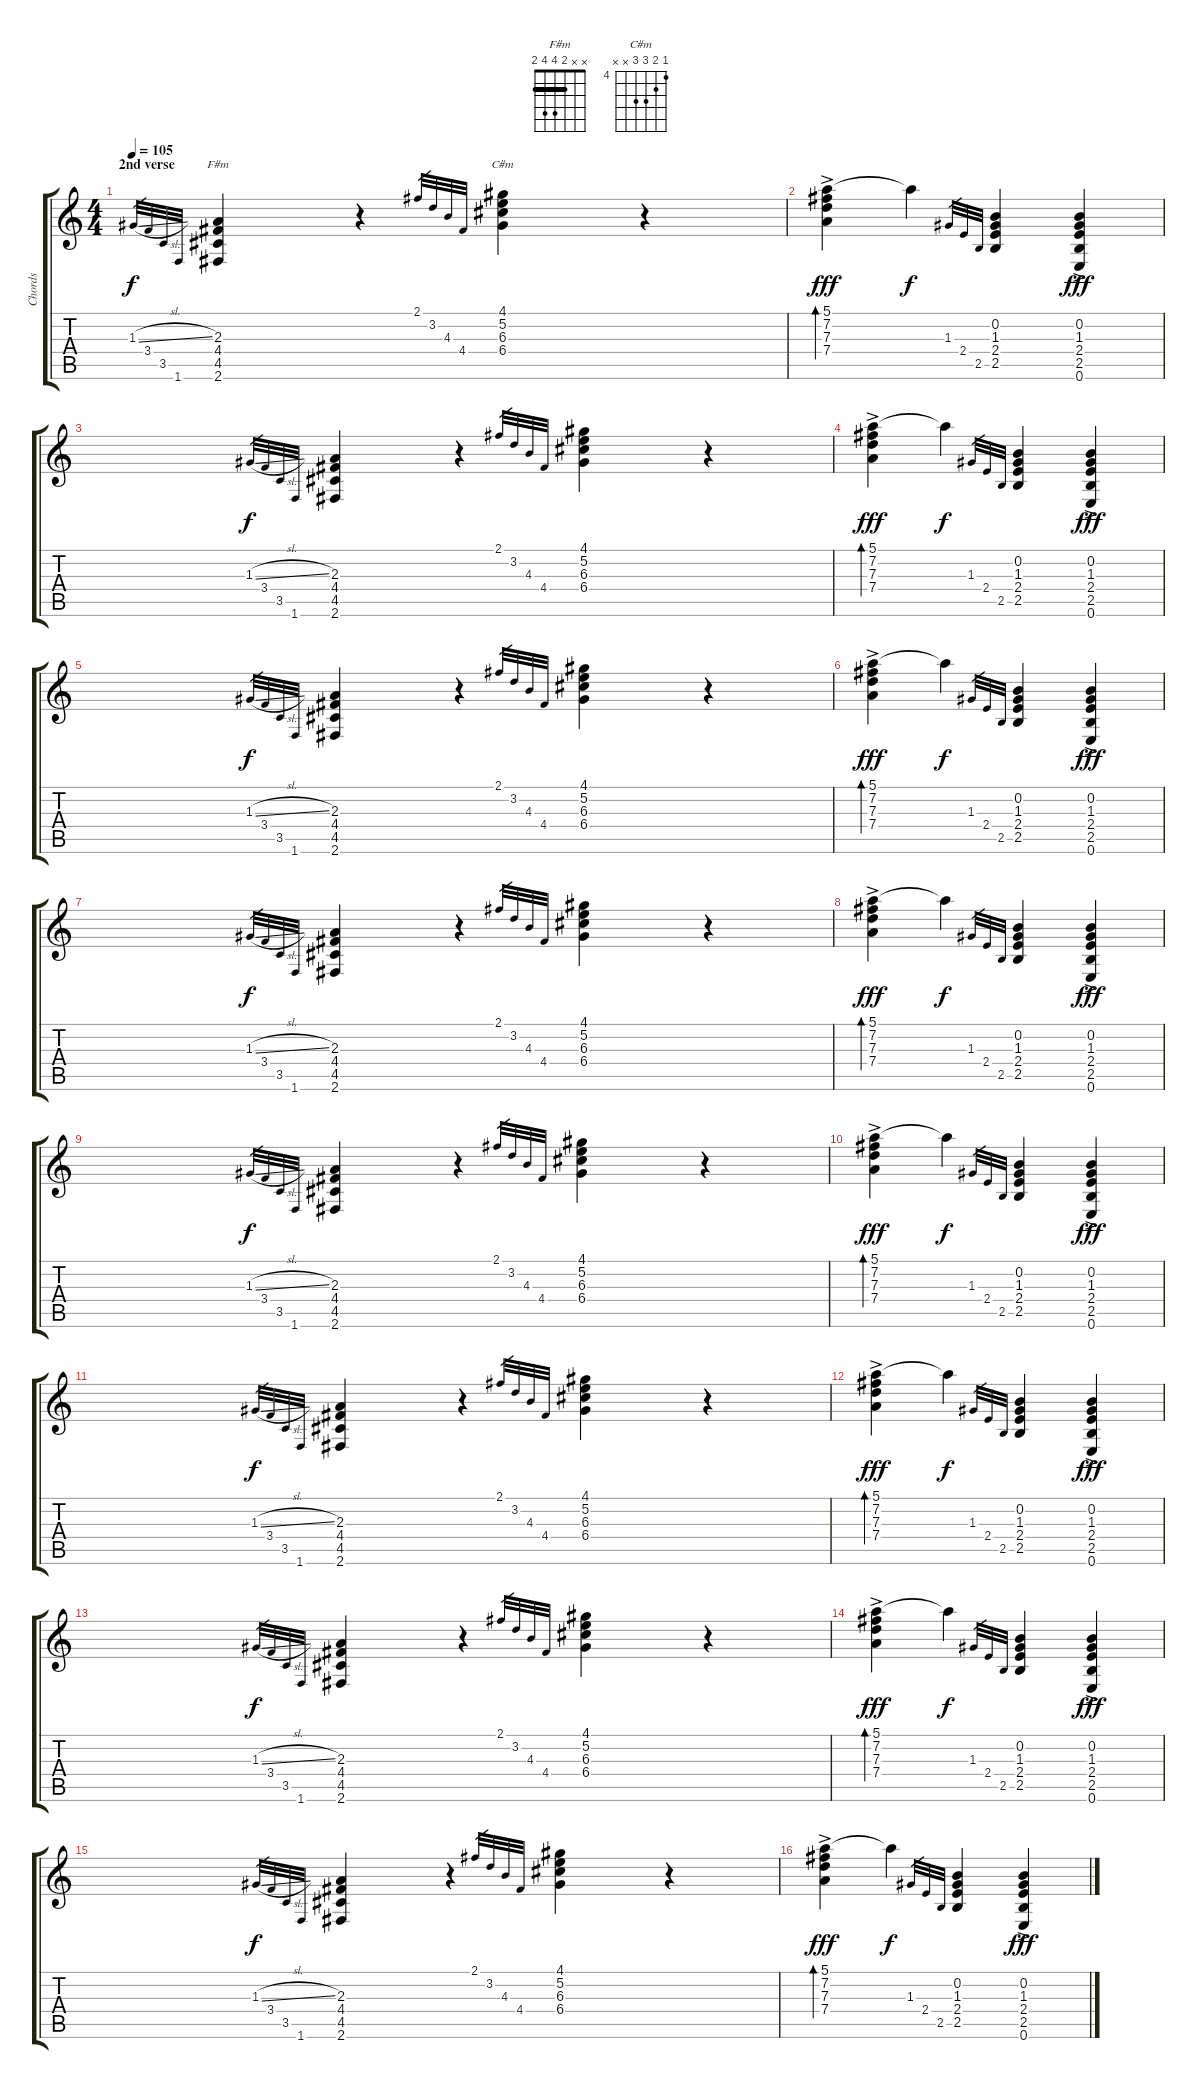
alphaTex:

\track ("Chords" "Chords") {instrument acousticguitarnylon}
\staff {score tabs}
\tuning (E4 B3 G3 D3 A2 E2) {hide}
\chord ("F#m" x x 2 4 4 2) {barre 2}
\chord ("C#m" 4 5 6 6 x x) {firstfret 4}
\ts (4 4)
\section ("" "2nd verse")
\tempo 105
\clef g2
\ks c
1.3{sl}.32{gr dy f} 3.4.32{gr} 3.5.32{gr} 1.6.32{gr} (2.3 4.4 4.5 2.6).4{ch "F#m"} r.4 2.1.32{gr} 3.2.32{gr} 4.3.32{gr} 4.4.32{gr} (4.1 5.2 6.3 6.4).4{ch "C#m"} r.4 |
(5.1 7.2{ac} 7.3{ac} 7.4).4{bd 30 dy fff} 5.1{t}.4{dy f} 1.3.32{gr} 2.4.32{gr} 2.5.32{gr} (0.2 1.3 2.4 2.5).4 (0.2 1.3 2.4{ac} 2.5{ac} 0.6).4{dy fff} |
1.3{sl}.32{gr dy f} 3.4.32{gr} 3.5.32{gr} 1.6.32{gr} (2.3 4.4 4.5 2.6).4 r.4 2.1.32{gr} 3.2.32{gr} 4.3.32{gr} 4.4.32{gr} (4.1 5.2 6.3 6.4).4 r.4 |
(5.1 7.2{ac} 7.3{ac} 7.4).4{bd 30 dy fff} 5.1{t}.4{dy f} 1.3.32{gr} 2.4.32{gr} 2.5.32{gr} (0.2 1.3 2.4 2.5).4 (0.2 1.3 2.4{ac} 2.5{ac} 0.6).4{dy fff} |
1.3{sl}.32{gr dy f} 3.4.32{gr} 3.5.32{gr} 1.6.32{gr} (2.3 4.4 4.5 2.6).4 r.4 2.1.32{gr} 3.2.32{gr} 4.3.32{gr} 4.4.32{gr} (4.1 5.2 6.3 6.4).4 r.4 |
(5.1 7.2{ac} 7.3{ac} 7.4).4{bd 30 dy fff} 5.1{t}.4{dy f} 1.3.32{gr} 2.4.32{gr} 2.5.32{gr} (0.2 1.3 2.4 2.5).4 (0.2 1.3 2.4{ac} 2.5{ac} 0.6).4{dy fff} |
1.3{sl}.32{gr dy f} 3.4.32{gr} 3.5.32{gr} 1.6.32{gr} (2.3 4.4 4.5 2.6).4 r.4 2.1.32{gr} 3.2.32{gr} 4.3.32{gr} 4.4.32{gr} (4.1 5.2 6.3 6.4).4 r.4 |
(5.1 7.2{ac} 7.3{ac} 7.4).4{bd 30 dy fff} 5.1{t}.4{dy f} 1.3.32{gr} 2.4.32{gr} 2.5.32{gr} (0.2 1.3 2.4 2.5).4 (0.2 1.3 2.4{ac} 2.5{ac} 0.6).4{dy fff} |
1.3{sl}.32{gr dy f} 3.4.32{gr} 3.5.32{gr} 1.6.32{gr} (2.3 4.4 4.5 2.6).4 r.4 2.1.32{gr} 3.2.32{gr} 4.3.32{gr} 4.4.32{gr} (4.1 5.2 6.3 6.4).4 r.4 |
(5.1 7.2{ac} 7.3{ac} 7.4).4{bd 30 dy fff} 5.1{t}.4{dy f} 1.3.32{gr} 2.4.32{gr} 2.5.32{gr} (0.2 1.3 2.4 2.5).4 (0.2 1.3 2.4{ac} 2.5{ac} 0.6).4{dy fff} |
1.3{sl}.32{gr dy f} 3.4.32{gr} 3.5.32{gr} 1.6.32{gr} (2.3 4.4 4.5 2.6).4 r.4 2.1.32{gr} 3.2.32{gr} 4.3.32{gr} 4.4.32{gr} (4.1 5.2 6.3 6.4).4 r.4 |
(5.1 7.2{ac} 7.3{ac} 7.4).4{bd 30 dy fff} 5.1{t}.4{dy f} 1.3.32{gr} 2.4.32{gr} 2.5.32{gr} (0.2 1.3 2.4 2.5).4 (0.2 1.3 2.4{ac} 2.5{ac} 0.6).4{dy fff} |
1.3{sl}.32{gr dy f} 3.4.32{gr} 3.5.32{gr} 1.6.32{gr} (2.3 4.4 4.5 2.6).4 r.4 2.1.32{gr} 3.2.32{gr} 4.3.32{gr} 4.4.32{gr} (4.1 5.2 6.3 6.4).4 r.4 |
(5.1 7.2{ac} 7.3{ac} 7.4).4{bd 30 dy fff} 5.1{t}.4{dy f} 1.3.32{gr} 2.4.32{gr} 2.5.32{gr} (0.2 1.3 2.4 2.5).4 (0.2 1.3 2.4{ac} 2.5{ac} 0.6).4{dy fff} |
1.3{sl}.32{gr dy f} 3.4.32{gr} 3.5.32{gr} 1.6.32{gr} (2.3 4.4 4.5 2.6).4 r.4 2.1.32{gr} 3.2.32{gr} 4.3.32{gr} 4.4.32{gr} (4.1 5.2 6.3 6.4).4 r.4 |
(5.1 7.2{ac} 7.3{ac} 7.4).4{bd 30 dy fff} 5.1{t}.4{dy f} 1.3.32{gr} 2.4.32{gr} 2.5.32{gr} (0.2 1.3 2.4 2.5).4 (0.2 1.3 2.4{ac} 2.5{ac} 0.6).4{dy fff}
